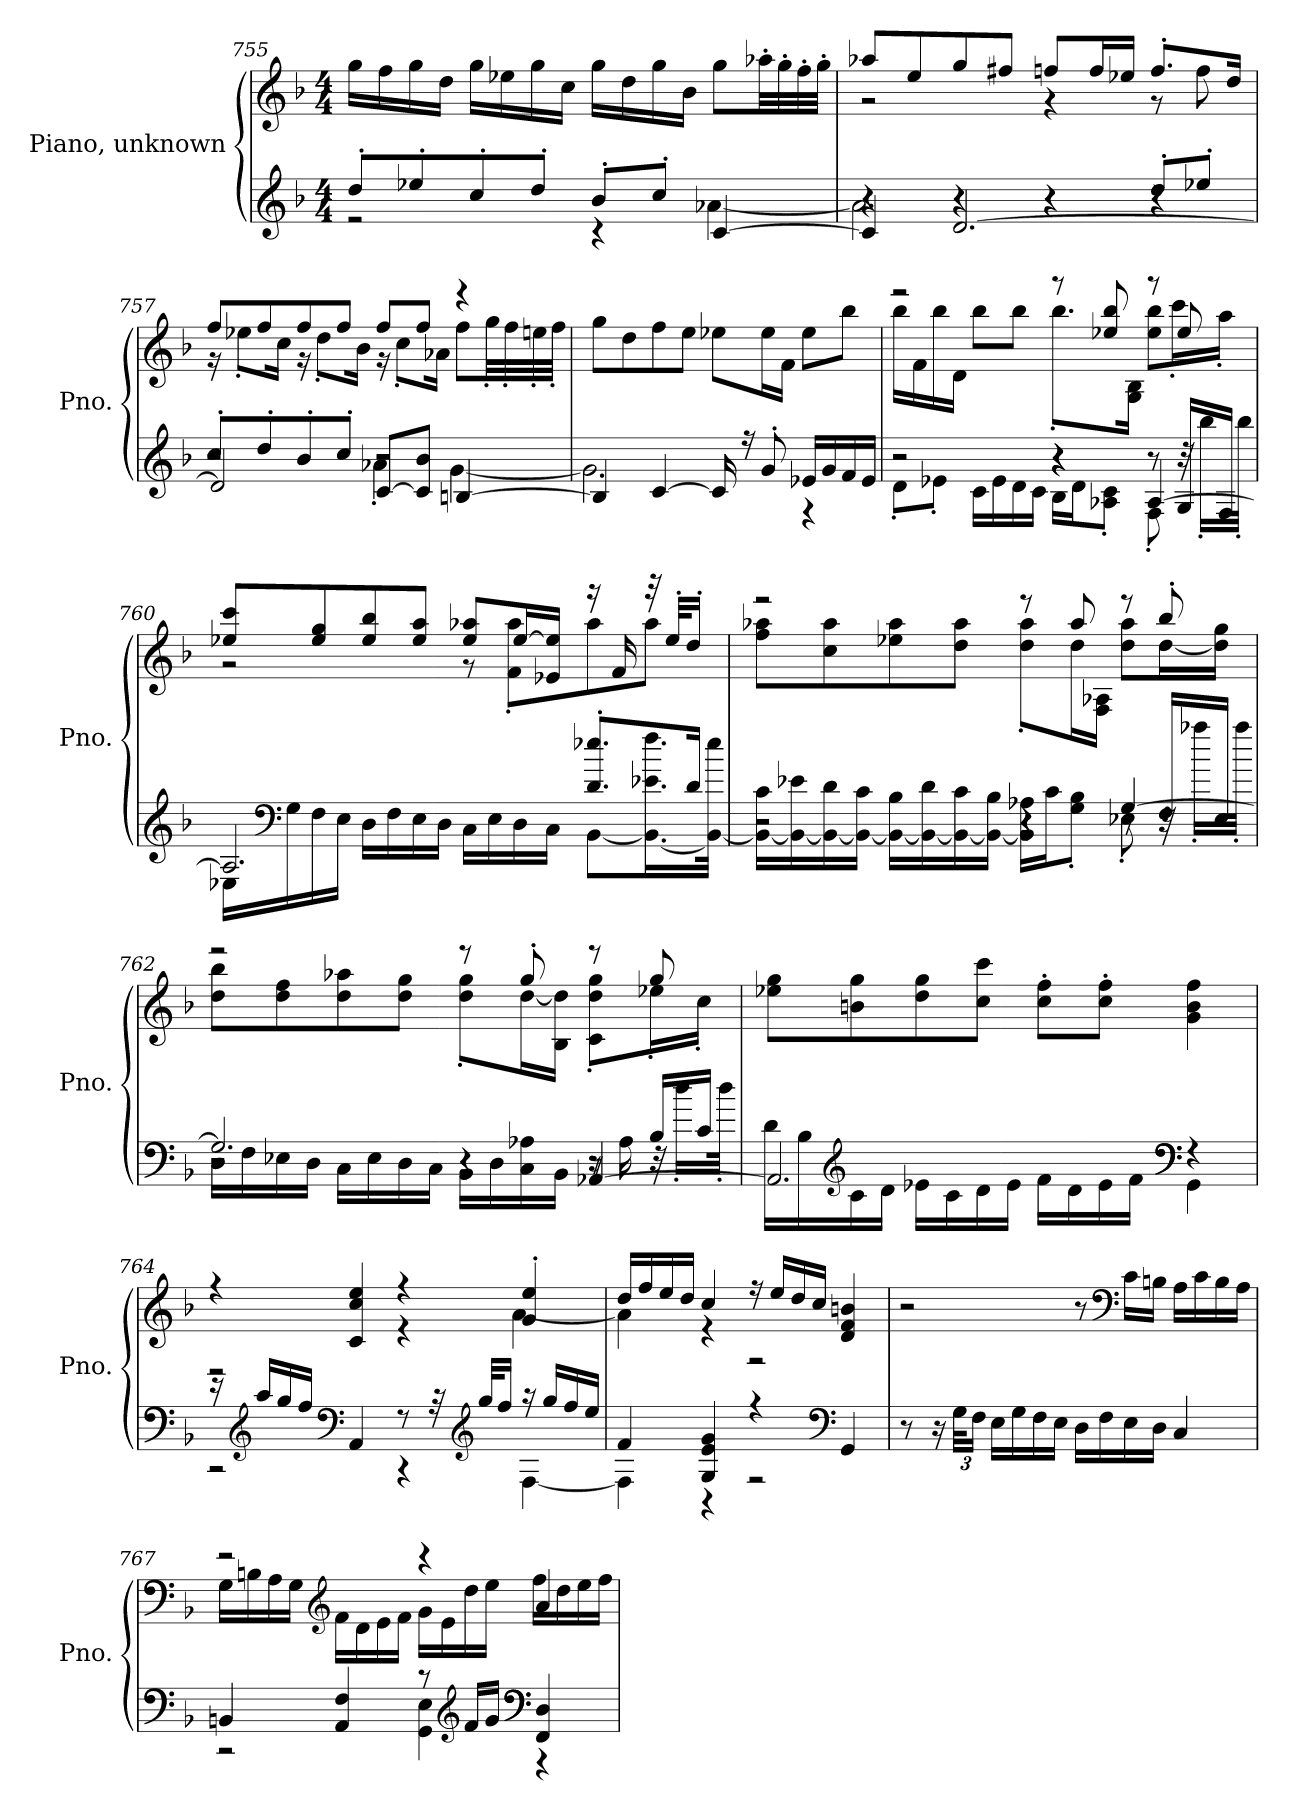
**kern	**kern
*part1	*part1
*staff2	*staff1
*I"Piano, unknown	*
*I'Pno.	*
!!LO:LB:g=z
*clefG2	*clefG2
*k[b-]	*k[b-]
*M4/4	*M4/4
=755	=755
*^	*
8dd'/L	2r	16gg\LL
.	.	16ff\
8ee-X'/	.	16gg\
.	.	16dd\JJ
8cc'/	.	16gg\LL
.	.	16ee-X\
8dd'/J	.	16gg\
.	.	16cc\JJ
8b-'/L	4r	16gg\LL
.	.	16dd\
8cc'/J	.	16gg\
.	.	16b-\JJ
[4c/	[4a-X\	8gg\L
.	.	32aa-X'\LL
.	.	32gg'\
.	.	32ff'\
.	.	32gg'\JJJ
=756	=756	=756
*	*^	*^
4c/]	2.a-\]	4r	8aa-X/L	2r
.	.	.	8ee/	.
4r	.	[2.d/	8gg/	.
.	.	.	8ff#X/J	.
4r	.	.	8ffn/L	4r
.	.	.	16ff/L	.
.	.	.	16ee-X/JJ	.
8dd'/L	4r	.	8.ff'/L	8r
8ee-X'/J	.	.	.	8ff\
.	.	.	16dd/Jk	.
!!LO:LB:g=z	!!
=757	=757	=757	=757	=757
8cc'/L	2r	2d/]	8ff/L	16r
.	.	.	.	8ee-X'\L
8dd'/	.	.	8ff/	.
.	.	.	.	16cc\Jk
8b-'/	.	.	8ff/	16r
.	.	.	.	8dd'\L
8cc'/J	.	.	8ff/J	.
.	.	.	.	16b-\Jk
[8c/L	4a-X'\	2r	8ff/L	16r
.	.	.	.	8cc'\L
8c/] 8b-/J	.	.	8ff/J	.
.	.	.	.	16a-X\Jk
[4Bn/	[4g\	.	4r	8ff\L
.	.	.	.	32gg'\LL
.	.	.	.	32ff'\
.	.	.	.	32een'\
.	.	.	.	32ff'\JJJ
*	*v	*v	*	*
*	*	*v	*v
=758	=758	=758
4B/]	2.g\]	8gg\L
.	.	8dd\
[4c/	.	8ff\
.	.	8ee\J
16c/]	.	8ee-X\L
16r	.	.
8g'/	.	16ee-\L
.	.	16f\JJ
16e-X/LL	4r	8ee-\L
16g/	.	.
16f/	.	8bb-\J
16e-/JJ	.	.
!!LO:LB:g=z
=759	=759	=759
*	*^	*^
2r	8d'\L	2r	2r	16bb-\LL
.	.	.	.	16f\
.	8e-X'\J	.	.	16bb-\
.	.	.	.	16d\JJ
.	16c\LL	.	.	8bb-\L
.	16e-\	.	.	.
.	16d\	.	.	8bb-\J
.	16c\JJ	.	.	.
4r	16B-\LL	4r	8r	8.bb-'\L
.	16d\J	.	.	.
.	8A-X\' 8c\'J	.	8ee-X/ 8bb-/	.
.	.	.	.	16G\ 16B-\Jk
[4A-/	8F'\	8r	8r	8ee-\ 8bb-\L
.	32r	16G/LL	8ee-/	16ccc'\L
.	16bb-'\LL	.	.	.
.	.	16F/JJ	.	16aa'\JJ
.	32bb-'\JJk	.	.	.
*	*v	*v	*	*
=760	=760	=760	=760
2.A-/]	16E-X\LL	8ee-X/ 8ccc/L	2r
*clefF4	*	*	*
.	16G\	.	.
.	16F\	8ee-/ 8gg/	.
.	16E-\JJ	.	.
.	16D\LL	8ee-/ 8bb-/	.
.	16F\	.	.
.	16E-\	8ee-/ 8aa/J	.
.	16D\JJ	.	.
.	16C\LL	8ee-/ 8aa-X/L	8r
.	16E-\	.	.
.	16D\	[16ee-/L	8f\' 8aa-\'L
.	16C\JJ	16e-X/ 16ee-/]JJ	.
8.d/' 8.ee-X/'L	[8BB-\L	16r	8aa-\
.	.	16f/	.
.	16.BB-\_ 16.e-X\ 16.ff\L	32r	8aa-\J
.	.	32ee-'/KLL	.
16d/Jk	.	16dd'/JJ	.
.	32BB-\_ 32ee-\JJk	.	.
!!LO:LB:g=z	!!
=761	=761	=761	=761
*	*^	*	*
2r	16BB-\_ 16c\LL	2r	2r	8ff\ 8aa-X\L
.	16BB-\_ 16e-X\	.	.	.
.	16BB-\_ 16d\	.	.	8cc\ 8aa-\
.	16BB-\_ 16c\JJ	.	.	.
.	16BB-\_ 16B-\LL	.	.	8ee-X\ 8aa-\
.	16BB-\_ 16d\	.	.	.
.	16BB-\_ 16c\	.	.	8dd\ 8aa-\J
.	16BB-\_ 16B-\JJ	.	.	.
4r	16BB-\] 16A-X\LL	4r	8r	8dd\' 8aa-\'L
.	16c\J	.	.	.
.	8G\' 8B-\'J	.	8aa-/	16dd\L
.	.	.	.	16F\ 16A-X\JJ
[4G/	8E-X'\	8r	8r	8dd\ 8aa-\L
.	32r	16F/LL	8bb-'/	[16dd\L
.	16aa-X'\LL	.	.	.
.	.	16E-/JJ	.	16dd\] 16gg\JJ
.	32aa-'\JJk	.	.	.
!!LO:LB:g=z	!!
=762	=762	=762	=762	=762
2.G/]	16D\LL	2r	2r	8dd\ 8bb-\L
.	16F\	.	.	.
.	16E-X\	.	.	8dd\ 8ff\
.	16D\JJ	.	.	.
.	16C\LL	.	.	8dd\ 8aa-X\
.	16E-\	.	.	.
.	16D\	.	.	8dd\ 8gg\J
.	16C\JJ	.	.	.
.	16BB-\LL	4r	8r	8dd\' 8gg\'L
.	16D\	.	.	.
.	16C\ 16A-X\	.	8gg'/	[16dd\L
.	16BB-\JJ	.	.	16B-\ 16dd\]JJ
[4AA-X/	16r	8r	8r	8c\' 8dd\' 8gg\'L
.	16A-\	.	.	.
.	32r	16B-/LL	8gg/	16ee-X'\L
.	16dd'\LL	.	.	.
.	.	16c/JJ	.	16cc'\JJ
.	32dd'\JJk	.	.	.
*	*v	*v	*	*
*	*	*v	*v
=763	=763	=763
2.AA-/]	16d\LL	8ee-X\ 8gg\L
.	16B-\	.
*clefG2	*	*
.	16c\	8bn\ 8gg\
.	16d\JJ	.
.	16e-X\LL	8dd\ 8gg\
.	16c\	.
.	16d\	8cc\ 8ccc\J
.	16e-\JJ	.
.	16f\LL	8cc\' 8ff\'L
.	16d\	.
.	16e-\	8cc\' 8ff\'J
.	16f\JJ	.
*clefF4	*	*
4r	4GG\	4g\ 4b\ 4ff\
!!LO:PB:g=z
=764	=764	=764
*	*	*^
16r	2r	4r	2r
*clefG2	*	*	*
16aa/LL	.	.	.
16gg/	.	.	.
16ff/JJ	.	.	.
*clefF4	*	*	*
4AA/	.	4c/ 4cc/ 4ee/	.
8r	4r	4r	4r
32r	.	.	.
*clefG2	*	*	*
32gg/KLL	.	.	.
16ff/JJ	.	.	.
16r	[4F\	4g/' 4ee/'	[4a\
16gg/LL	.	.	.
16ff/	.	.	.
16ee/JJ	.	.	.
=765	=765	=765	=765
4f/	4F\]	16dd/LL	4a\]
.	.	16ff/	.
.	.	16ee/	.
.	.	16dd/JJ	.
4G/ 4e/ 4g/	4r	4cc/	4r
4r	2r	16r	2r
.	.	16ee/LL	.
.	.	16dd/	.
.	.	16cc/JJ	.
*clefF4	*	*	*
4GG/	.	4d/ 4f/ 4bn/	.
*v	*v	*	*
*	*v	*v
!!LO:LB:g=z
=766	=766
8r	2r
16r	.
*Xbrackettup	*
48G\KLL	.
24F\JJ	.
16E\LL	.
16G\	.
16F\	.
16E\JJ	.
16D\LL	8r
16F\	.
*	*clefF4
16E\	16c\LL
16D\JJ	16Bn\JJ
4C/	16A\LL
.	16c\
.	16B\
.	16A\JJ
=767	=767
*^	*^
4BBn/	2r	2r	16G\LL
.	.	.	16Bn\
.	.	.	16A\
.	.	.	16G\JJ
*	*	*clefG2	*
4AA/ 4F/	.	.	16f\LL
.	.	.	16d\
.	.	.	16e\
.	.	.	16f\JJ
8r	4GG\ 4E\	4r	16g\LL
.	.	.	16e\
*clefG2	*	*	*
16f/LL	.	.	16dd\
16g/JJ	.	.	16ee\JJ
*clefF4	*	*	*
4FF/ 4D/	4r	4a/	16ff\LL
.	.	.	16dd\
.	.	.	16ee\
.	.	.	16ff\JJ
*v	*v	*	*
*	*v	*v
=	=
*-	*-
